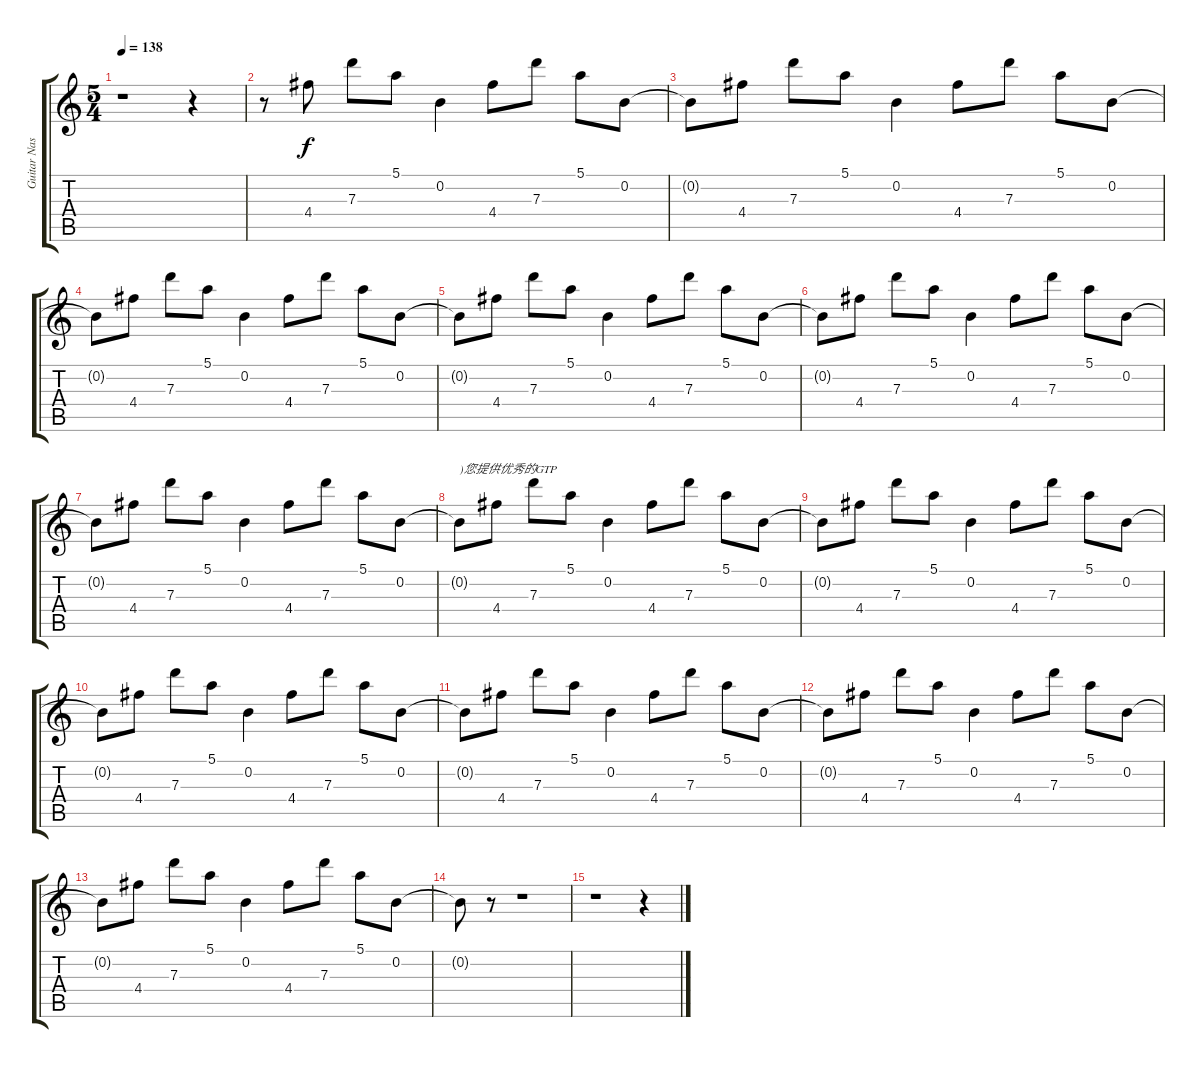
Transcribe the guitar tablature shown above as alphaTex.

\track ("Guitar Nashville 2" "Guitar Nas") {instrument electricguitarclean}
\staff {score tabs}
\tuning (E4 B3 G4 D4 A3 E3) {hide}
\ts (5 4)
\tempo 138
\clef g2
\ks c
r.1{dy f} r.4 |
r.8 4.4.8 7.3.8 5.1.8 0.2.4 4.4.8 7.3.8 5.1.8 0.2.8 |
0.2{t}.8 4.4.8 7.3.8 5.1.8 0.2.4 4.4.8 7.3.8 5.1.8 0.2.8 |
0.2{t}.8 4.4.8 7.3.8 5.1.8 0.2.4 4.4.8 7.3.8 5.1.8 0.2.8 |
0.2{t}.8 4.4.8 7.3.8 5.1.8 0.2.4 4.4.8 7.3.8 5.1.8 0.2.8 |
0.2{t}.8 4.4.8 7.3.8 5.1.8 0.2.4 4.4.8 7.3.8 5.1.8 0.2.8 |
0.2{t}.8 4.4.8 7.3.8 5.1.8 0.2.4 4.4.8 7.3.8 5.1.8 0.2.8 |
0.2{t}.8{txt ")您提供优秀的GTP"} 4.4.8 7.3.8 5.1.8 0.2.4 4.4.8 7.3.8 5.1.8 0.2.8 |
0.2{t}.8 4.4.8 7.3.8 5.1.8 0.2.4 4.4.8 7.3.8 5.1.8 0.2.8 |
0.2{t}.8 4.4.8 7.3.8 5.1.8 0.2.4 4.4.8 7.3.8 5.1.8 0.2.8 |
0.2{t}.8 4.4.8 7.3.8 5.1.8 0.2.4 4.4.8 7.3.8 5.1.8 0.2.8 |
0.2{t}.8 4.4.8 7.3.8 5.1.8 0.2.4 4.4.8 7.3.8 5.1.8 0.2.8 |
0.2{t}.8 4.4.8 7.3.8 5.1.8 0.2.4 4.4.8 7.3.8 5.1.8 0.2.8 |
0.2{t}.8 r.8 r.1 |
r.1 r.4
